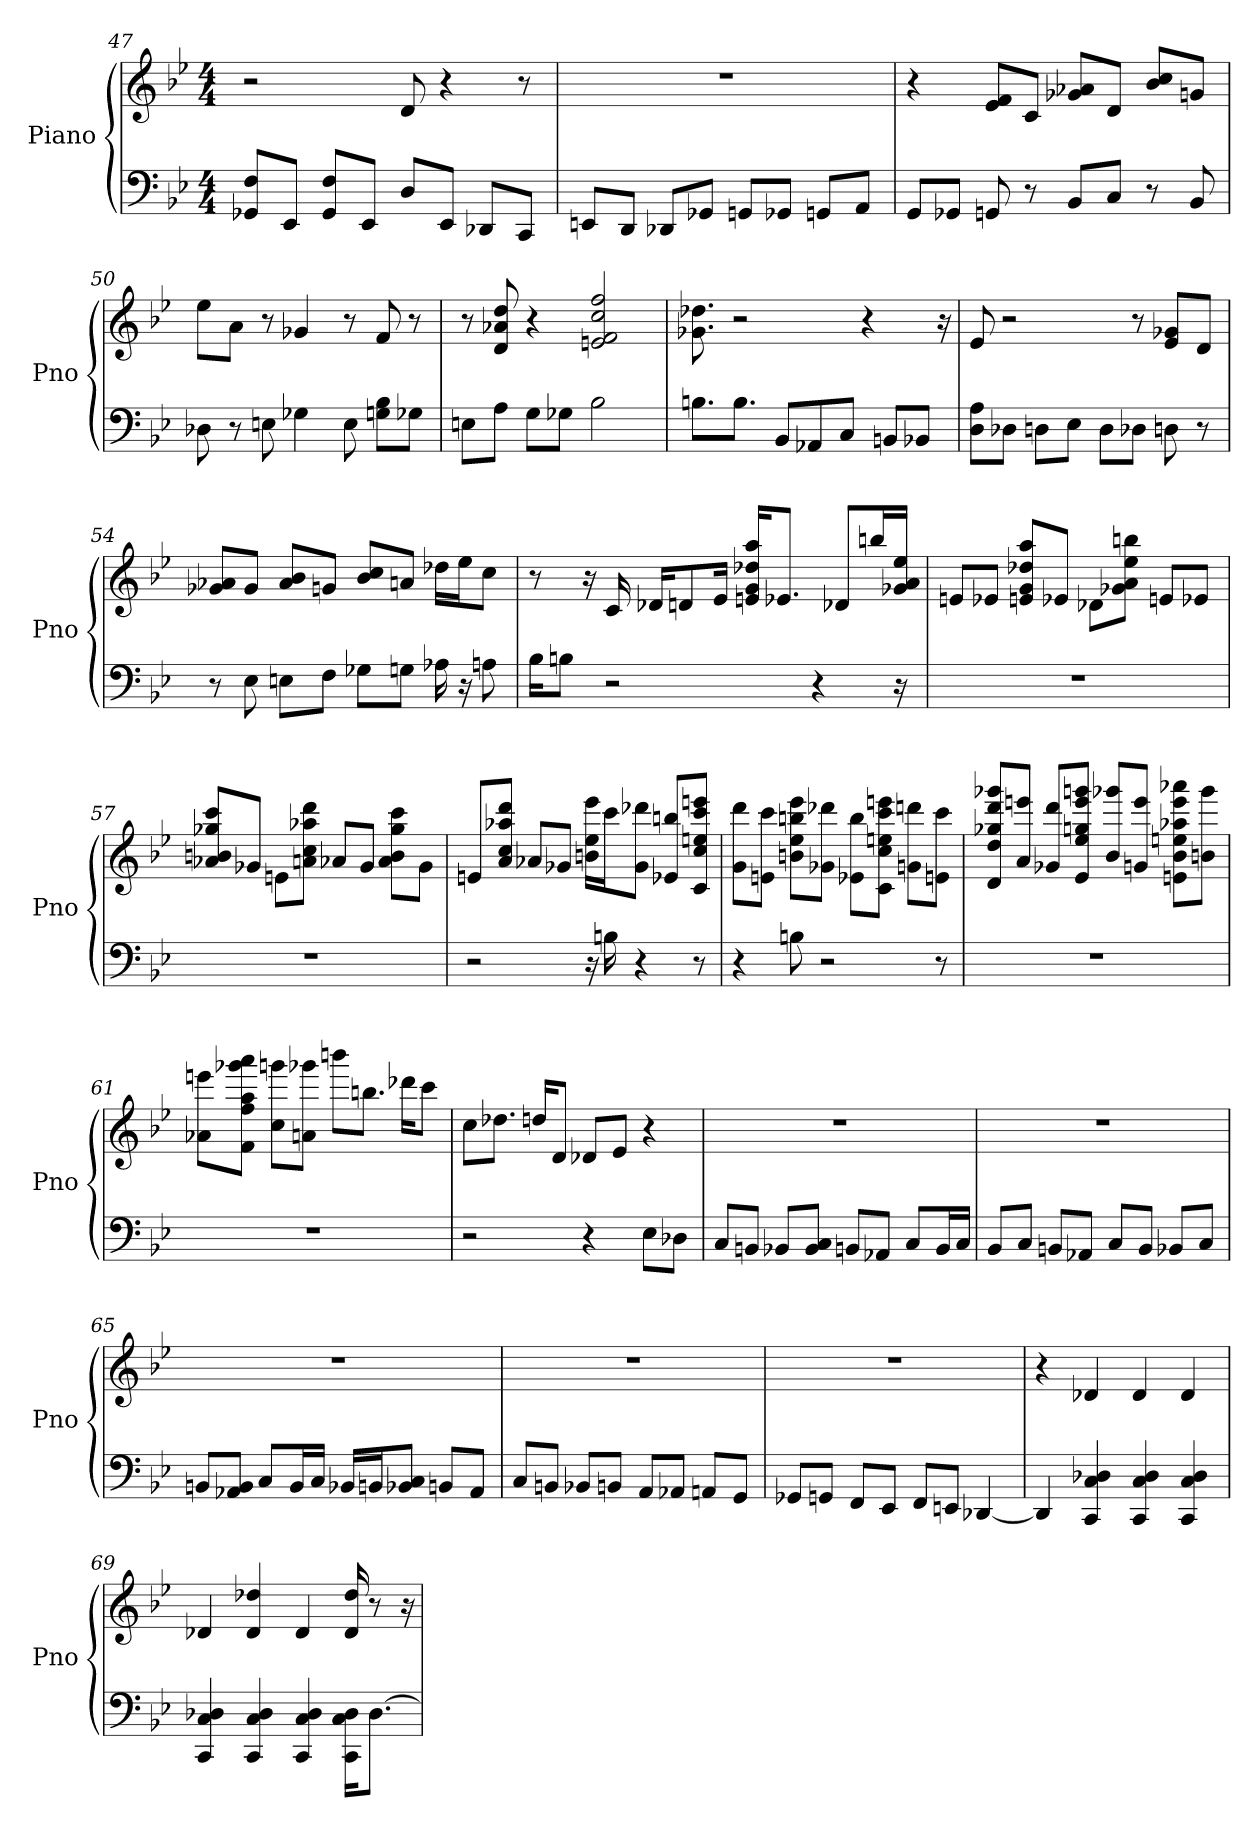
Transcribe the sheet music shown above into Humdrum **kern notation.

**kern	**kern
*part1	*part1
*staff2	*staff1
*I"Piano	*
*I'Pno	*
*clefF4	*clefG2
*k[b-e-]	*k[b-e-]
*B-:	*B-:
*M4/4	*M4/4
=47	=47
8GG-/ 8F/L	2r
8EE-/J	.
8GG-/ 8F/L	.
8EE-/J	.
8D/L	8d
8EE-/J	4r
8DD-/L	.
8CC/J	8r
=48	=48
8EE/L	1r
8DD/J	.
8DD-/L	.
8GG-/J	.
8GG/L	.
8GG-/J	.
8GG/L	.
8AA/J	.
=49	=49
8GG/L	4r
8GG-/J	.
8GG	8e-/ 8f/L
8r	8c/J
8BB-/L	8g-/ 8a-/L
8C/J	8d/J
8r	8cc/ 8b-/L
8BB-	8g/J
=50	=50
8D-	8ee-\L
8r	8a\J
8E	8r
4G-	4g-
8E	8r
8G\ 8B-\L	8f
8G-\J	8r
=51	=51
8E\L	8r
8A\J	8d 8a- 8dd
8G\L	4r
8G-\J	.
2B-	2f 2e 2ff 2cc
=52	=52
8.B\L	8.dd- 8.g-
8.B\J	2r
8BB-/L	.
8AA-/	.
8C/J	.
.	4r
8BB/L	.
8BB-/J	.
.	16r
=53	=53
8A\ 8D\L	8e-
8D-\J	2r
8D\L	.
8E-\J	.
8D\L	.
8D-\J	8r
8D	8e-/ 8g-/L
8r	8d/J
=54	=54
8r	8a-/ 8g-/L
8E-	8g-/J
8E\L	8b-/ 8a-/L
8F\J	8g/J
8G-\L	8b-/ 8cc/L
8G\J	8a/J
16A-	16dd-\LL
16r	16ee-\J
8A	8cc\J
=55	=55
16B-\KL	8r
8B\J	.
.	16r
2r	16c
.	16d-/KL
.	8d/
.	16e-/Jk
.	16e/ 16g/ 16aa/ 16dd-/KL
.	8.e-/J
4r	.
.	8d-/L
.	16bb/L
16r	16ee-/ 16g-/ 16a/JJ
=56	=56
1r	8e/L
.	8e-/J
.	8g/ 8e/ 8aa/ 8dd-/L
.	8e-/J
.	8d-\L
.	8ee-\ 8a\ 8g-\ 8bb\J
.	8e/L
.	8e-/J
=57	=57
1r	8b/ 8ccc/ 8a-/ 8gg-/L
.	8g-/J
.	8e\L
.	8a\ 8cc\ 8aa-\ 8ddd\J
.	8a-/L
.	8g-/J
.	8gg-\ 8b\ 8ccc\ 8a-\L
.	8g-\J
=58	=58
2r	8e/L
.	8aa-/ 8cc/ 8ddd/ 8a/J
.	8a-/L
.	8g-/J
16r	16eee-\ 16ee-\ 16b\LL
16B	16ccc\J
4r	8ddd-\ 8g-\J
.	8e-/ 8bb/L
8r	8eee/ 8ee/ 8cc/ 8ccc/ 8c/J
=59	=59
4r	8ddd\ 8g\L
.	8ccc\ 8e\J
8B	8eee-\ 8bb\ 8b\ 8ee-\L
2r	8g-\ 8ddd-\J
.	8bb\ 8e-\L
.	8eee\ 8c\ 8cc\ 8ccc\ 8ee\J
.	8ddd\ 8g\L
8r	8e\ 8ccc\J
=60	=60
1r	8d/ 8gg-/ 8dd/ 8ddd/ 8ggg-/L
.	8eee/ 8a/J
.	8g-/ 8ddd/L
.	8ggg/ 8eee/ 8ee-/ 8gg/ 8e-/J
.	8b-/ 8ggg-/L
.	8eee/ 8g/J
.	8b-\ 8eee\ 8aaa-\ 8e\ 8aa-\ 8ee\L
.	8b\ 8ggg-\J
=61	=61
1r	8a-\ 8eee\L
.	8f\ 8ff\ 8aaa\ 8ggg-\ 8aa\J
.	8cc\ 8ggg\L
.	8ggg-\ 8a\J
.	8bbb\L
.	8.bb\J
.	16ddd-\KL
.	8ccc\J
=62	=62
2r	8cc\L
.	8.dd-\J
.	16dd/KL
.	8d/J
4r	8d-/L
.	8e-/J
8E-\L	4r
8D-\J	.
=63	=63
8C/L	1r
8BB/J	.
8BB-/L	.
8BB-/ 8C/J	.
8BB/L	.
8AA-/J	.
8C/L	.
16BB/L	.
16C/JJ	.
=64	=64
8BB-/L	1r
8C/J	.
8BB/L	.
8AA-/J	.
8C/L	.
8BB/J	.
8BB-/L	.
8C/J	.
=65	=65
8BB/L	1r
8BB/ 8AA-/J	.
8C/L	.
16BB/L	.
16C/JJ	.
16BB-/LL	.
16BB/J	.
8C/ 8BB-/J	.
8BB/L	.
8AA-/J	.
=66	=66
8C/L	1r
8BB/J	.
8BB-/L	.
8BB/J	.
8AA/L	.
8AA-/J	.
8AA/L	.
8GG/J	.
=67	=67
8GG-/L	1r
8GG/J	.
8FF/L	.
8EE-/J	.
8FF/L	.
8EE/J	.
[4DD-	.
=68	=68
4DD-]	4r
4D- 4C 4CC	4d-
4D- 4C 4CC	4d-
4D- 4CC 4C	4d-
=69	=69
4D- 4CC 4C	4d-
4D- 4CC 4C	4d- 4dd-
4C 4D- 4CC	4d-
16D-\ 16C\ 16CC\KL	16d- 16dd-
[8.D-\J	8r
.	16r
=	=
*-	*-
